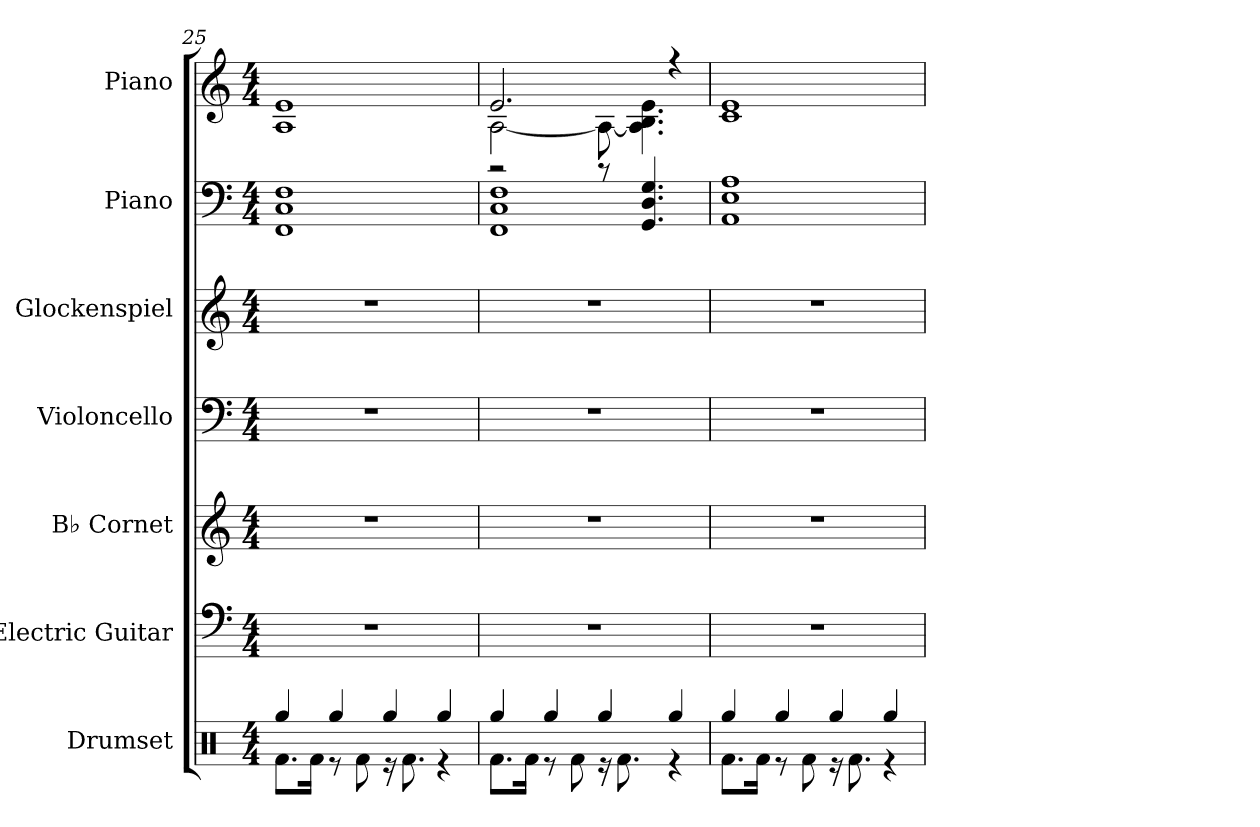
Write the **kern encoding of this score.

**kern	**kern	**kern	**kern	**kern	**kern	**kern
*part7	*part6	*part5	*part4	*part3	*part2	*part1
*staff7	*staff6	*staff5	*staff4	*staff3	*staff2	*staff1
*I"Drumset	*I"Electric Guitar	*I"B♭ Cornet	*I"Violoncello	*I"Glockenspiel	*I"Piano	*I"Piano
*I'Drs.	*I'El. Guit.	*I'B♭ Cnt.	*I'Vc.	*I'Glk.	*I'Pno.	*I'Pno.
*clefX	*clefF5	*clefG2	*clefF4	*clefG2	*clefF4	*clefG2
*	*	*ITrd1c2	*	*ITrd-14c-24	*	*
*k[]	*k[]	*k[b-e-]	*k[]	*k[]	*k[]	*k[]
*M4/4	*M4/4	*M4/4	*M4/4	*M4/4	*M4/4	*M4/4
=25	=25	=25	=25	=25	=25	=25
*^	*	*	*	*	*	*
4Rgg/	8.Rf\L	1r	1r	1r	1r	1FF 1C 1F	1A 1e
.	16Rf\Jk	.	.	.	.	.	.
4Rgg/	8r	.	.	.	.	.	.
.	8Rf\	.	.	.	.	.	.
4Rgg/	16r	.	.	.	.	.	.
.	8.Rf\	.	.	.	.	.	.
4Rgg/	4r	.	.	.	.	.	.
=26	=26	=26	=26	=26	=26	=26	=26
*	*	*	*	*	*	*^	*^
4Rgg/	8.Rf\L	1r	1r	1r	1r	2r	1FF 1C 1F	2.e/	[2A\
.	16Rf\Jk	.	.	.	.	.	.	.	.
4Rgg/	8r	.	.	.	.	.	.	.	.
.	8Rf\	.	.	.	.	.	.	.	.
4Rgg/	16r	.	.	.	.	8r	.	.	8A\_
.	8.Rf\	.	.	.	.	.	.	.	.
.	.	.	.	.	.	4.GG/ 4.D/ 4.G/	.	.	4.A\] 4.B\ 4.e\
4Rgg/	4r	.	.	.	.	.	.	4r	.
*	*	*	*	*	*	*v	*v	*	*
*	*	*	*	*	*	*	*v	*v
=27	=27	=27	=27	=27	=27	=27	=27
4Rgg/	8.Rf\L	1r	1r	1r	1r	1AA 1E 1A	1c 1e
.	16Rf\Jk	.	.	.	.	.	.
4Rgg/	8r	.	.	.	.	.	.
.	8Rf\	.	.	.	.	.	.
4Rgg/	16r	.	.	.	.	.	.
.	8.Rf\	.	.	.	.	.	.
4Rgg/	4r	.	.	.	.	.	.
*v	*v	*	*	*	*	*	*
=	=	=	=	=	=	=
*-	*-	*-	*-	*-	*-	*-
